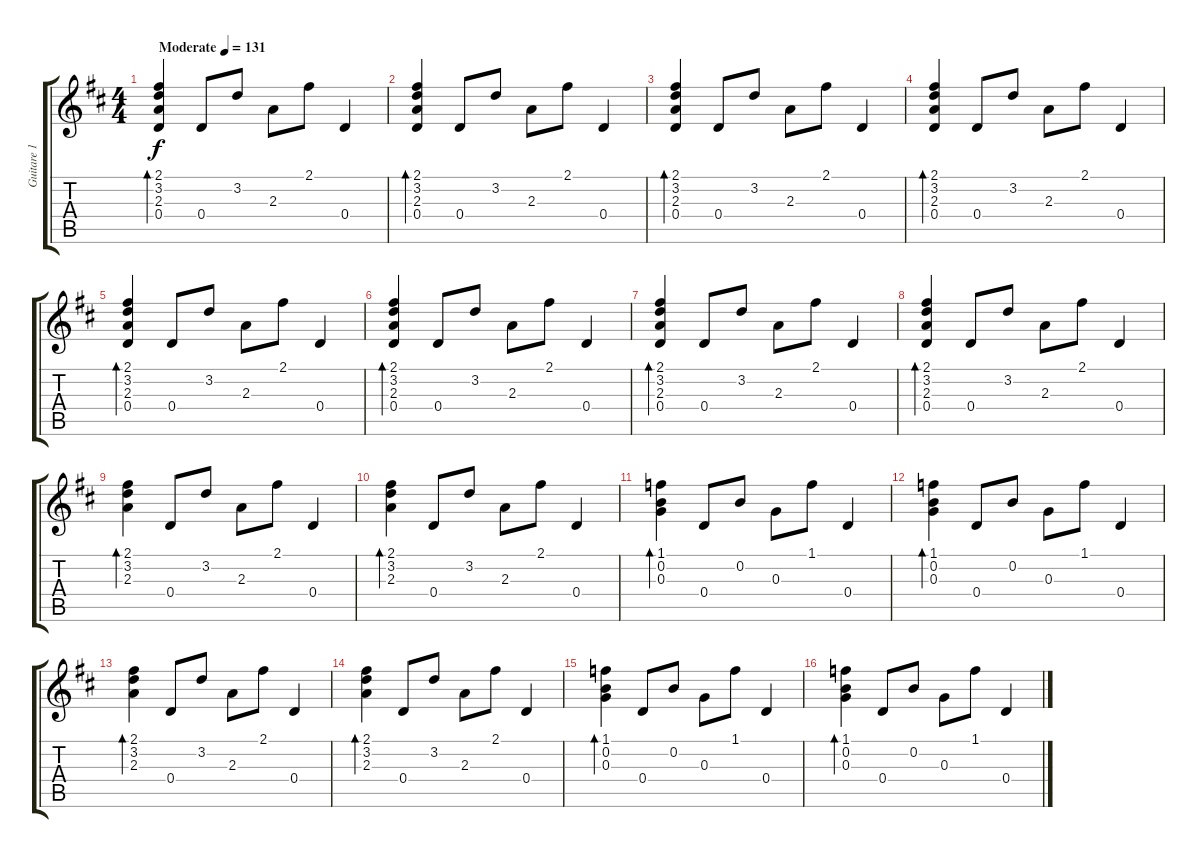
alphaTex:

\track ("Guitare 1" "Guitare 1") {instrument electricguitarclean}
\staff {score tabs}
\tuning (E4 B3 G3 D3 A2 E2) {hide}
\ts (4 4)
\tempo (131 "Moderate")
\clef g2
\ks d
(2.1 3.2 2.3 0.4).4{bd 60 dy f instrument electricguitarclean} 0.4.8 3.2.8 2.3.8 2.1.8 0.4.4 |
(2.1 3.2 2.3 0.4).4{bd 60} 0.4.8 3.2.8 2.3.8 2.1.8 0.4.4 |
(2.1 3.2 2.3 0.4).4{bd 60} 0.4.8 3.2.8 2.3.8 2.1.8 0.4.4 |
(2.1 3.2 2.3 0.4).4{bd 60} 0.4.8 3.2.8 2.3.8 2.1.8 0.4.4 |
(2.1 3.2 2.3 0.4).4{bd 60} 0.4.8 3.2.8 2.3.8 2.1.8 0.4.4 |
(2.1 3.2 2.3 0.4).4{bd 60} 0.4.8 3.2.8 2.3.8 2.1.8 0.4.4 |
(2.1 3.2 2.3 0.4).4{bd 60} 0.4.8 3.2.8 2.3.8 2.1.8 0.4.4 |
(2.1 3.2 2.3 0.4).4{bd 60} 0.4.8 3.2.8 2.3.8 2.1.8 0.4.4 |
(2.1 3.2 2.3).4{bd 60} 0.4.8 3.2.8 2.3.8 2.1.8 0.4.4 |
(2.1 3.2 2.3).4{bd 60} 0.4.8 3.2.8 2.3.8 2.1.8 0.4.4 |
(1.1 0.2 0.3).4{bd 60} 0.4.8 0.2.8 0.3.8 1.1.8 0.4.4 |
(1.1 0.2 0.3).4{bd 60} 0.4.8 0.2.8 0.3.8 1.1.8 0.4.4 |
(2.1 3.2 2.3).4{bd 60} 0.4.8 3.2.8 2.3.8 2.1.8 0.4.4 |
(2.1 3.2 2.3).4{bd 60} 0.4.8 3.2.8 2.3.8 2.1.8 0.4.4 |
(1.1 0.2 0.3).4{bd 60} 0.4.8 0.2.8 0.3.8 1.1.8 0.4.4 |
(1.1 0.2 0.3).4{bd 60} 0.4.8 0.2.8 0.3.8 1.1.8 0.4.4
